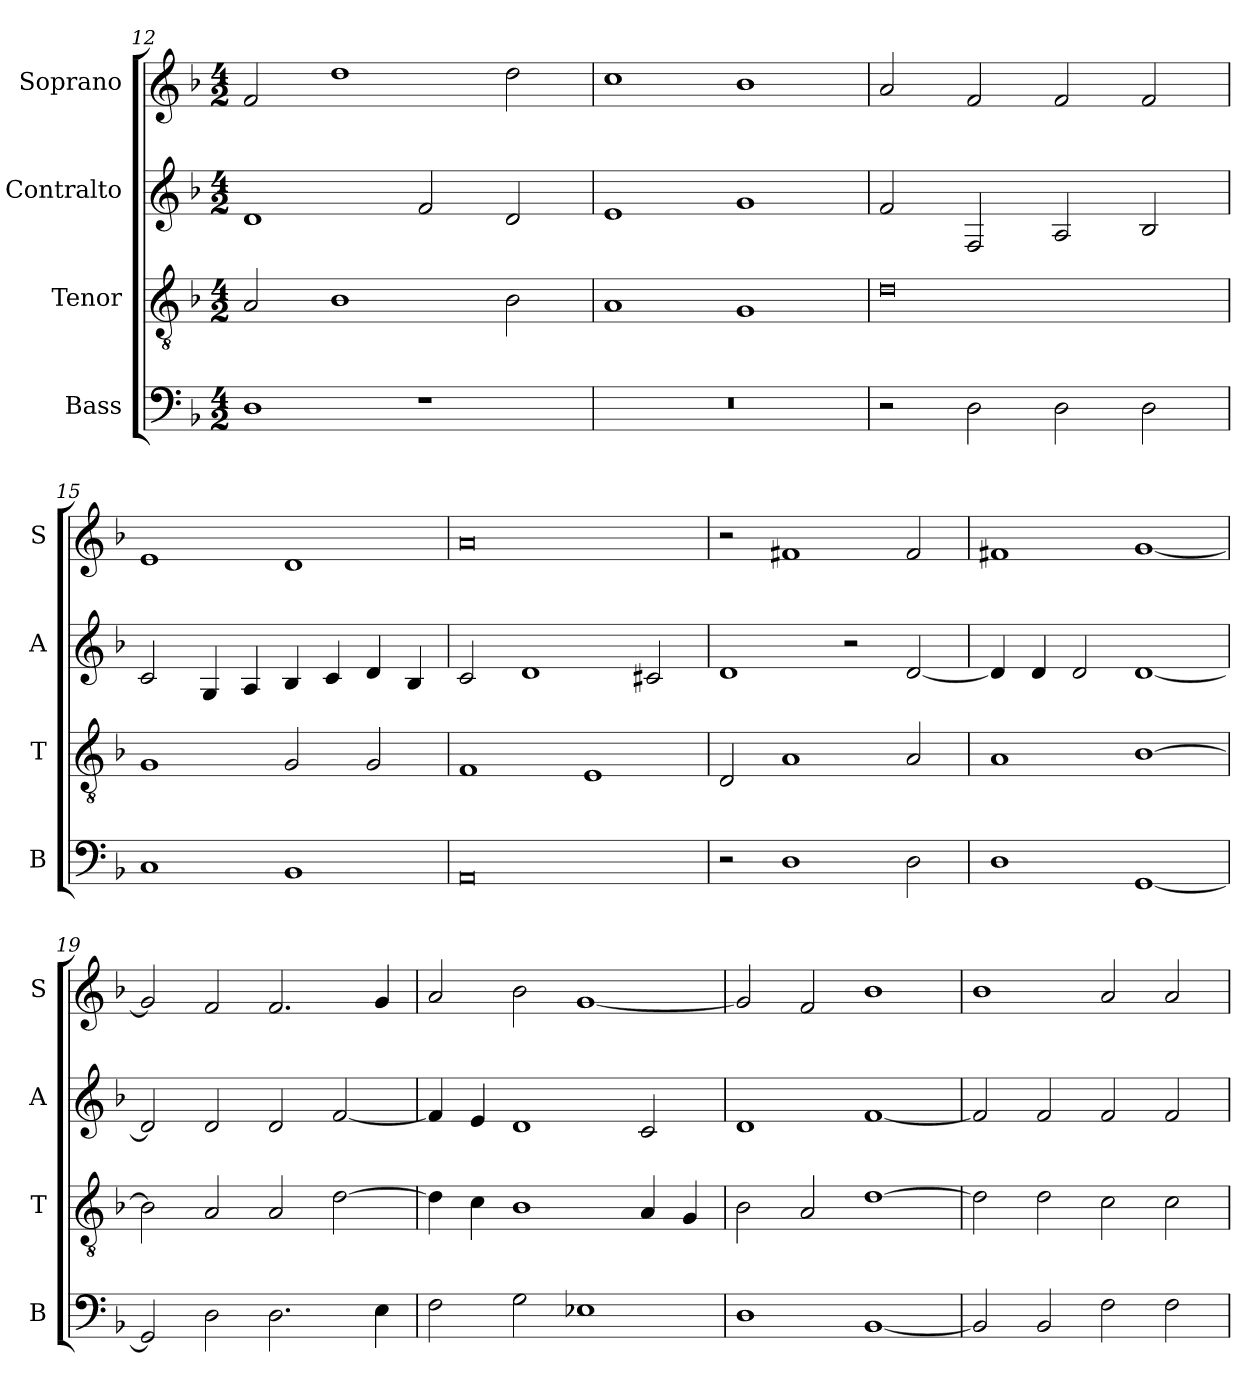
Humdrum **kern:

**kern	**kern	**kern	**kern
*part4	*part3	*part2	*part1
*staff4	*staff3	*staff2	*staff1
*I"Bass	*I"Tenor	*I"Contralto	*I"Soprano
*I'B	*I'T	*I'A	*I'S
*clefF4	*clefGv2	*clefG2	*clefG2
*k[b-]	*k[b-]	*k[b-]	*k[b-]
*G:dor	*G:dor	*G:dor	*G:dor
*M4/2	*M4/2	*M4/2	*M4/2
=12	=12	=12	=12
1D	2A	1d	2f
.	1B-	.	1dd
1r	.	2f	.
.	2B-	2d	2dd
=13	=13	=13	=13
0r	1A	1e	1cc
.	1G	1g	1b-
=14	=14	=14	=14
2r	0d	2f	2a
2D	.	2F	2f
2D	.	2A	2f
2D	.	2B-	2f
=15	=15	=15	=15
1C	1G	2c	1e
.	.	4G	.
.	.	4A	.
1BB-	2G	4B-	1d
.	.	4c	.
.	2G	4d	.
.	.	4B-	.
=16	=16	=16	=16
0AA	1F	2c	0a
.	.	1d	.
.	1E	.	.
.	.	2c#X	.
=17	=17	=17	=17
2r	2D	1d	2r
1D	1A	.	1f#X
.	.	2r	.
2D	2A	[2d	2f#
=18	=18	=18	=18
1D	1A	4d]	1f#X
.	.	4d	.
.	.	2d	.
[1GG	[1B-	[1d	[1g
=19	=19	=19	=19
2GG]	2B-]	2d]	2g]
2D	2A	2d	2f
2.D	2A	2d	2.f
.	[2d	[2f	.
4E	.	.	4g
=20	=20	=20	=20
2F	4d]	4f]	2a
.	4c	4e	.
2G	1B-	1d	2b-
1E-X	.	.	[1g
.	4A	2c	.
.	4G	.	.
=21	=21	=21	=21
1D	2B-	1d	2g]
.	2A	.	2f
[1BB-	[1d	[1f	1b-
=22	=22	=22	=22
2BB-]	2d]	2f]	1b-
2BB-	2d	2f	.
2F	2c	2f	2a
2F	2c	2f	2a
=	=	=	=
*-	*-	*-	*-
